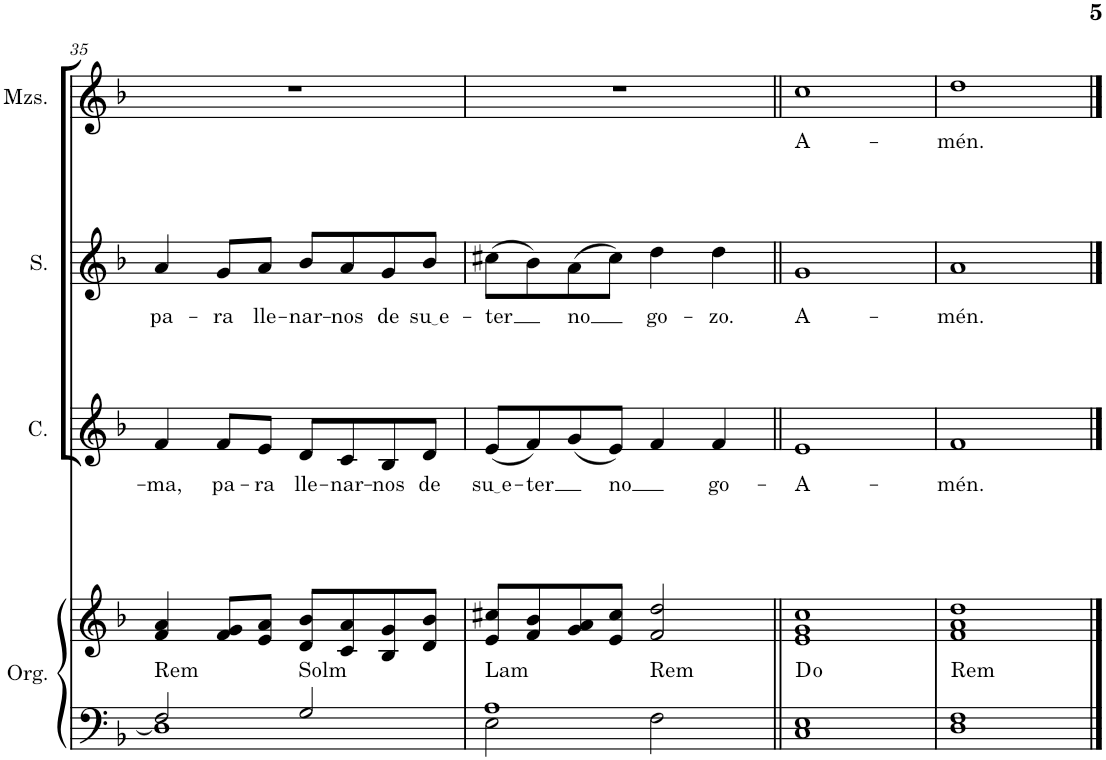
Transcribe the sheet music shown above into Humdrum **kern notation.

**kern	**kern	**harte	**kern	**text	**kern	**text	**kern	**text
*part4	*part4	*part4	*part3	*part3	*part2	*part2	*part1	*part1
*staff5	*staff4	*	*staff3	*staff3	*staff2	*staff2	*staff1	*staff1
*I"Órgano	*	*	*I"Contralto	*	*I"Soprano	*	*I"Solista	*
*	*	*	*I'C.	*	*I'S.	*	*	*
!!LO:PB:g=z
*clefF4	*clefG2	*	*clefG2	*	*clefG2	*	*clefG2	*
*k[b-]	*k[b-]	*	*k[b-]	*	*k[b-]	*	*k[b-]	*
*M4/4	*M4/4	*	*M4/4	*	*M4/4	*	*M4/4	*
=35	=35	=35	=35	=35	=35	=35	=35	=35
*^	*	*	*	*	*	*	*	*
!	!	!	!LO:H:kt=Rem	!	!LO:LY:b	!	!LO:LY:b	!	!
2F/	1D]	4f/ 4a/	N	4f/	-ma,	4a/	pa-	1r	.
!	!	!	!	!	!LO:LY:b	!	!LO:LY:b	!	!
.	.	8f/ 8g/L	.	8f/L	pa-	8g/L	-ra	.	.
!	!	!	!	!	!LO:LY:b	!	!LO:LY:b	!	!
.	.	8e/ 8a/J	.	8e/J	-ra	8a/J	lle-	.	.
!	!	!	!LO:H:kt=Solm	!	!LO:LY:b	!	!LO:LY:b	!	!
2G/	.	8d/ 8b-/L	N	8d/L	lle-	8b-/L	-nar-	.	.
!	!	!	!	!	!LO:LY:b	!	!LO:LY:b	!	!
.	.	8c/ 8a/	.	8c/	-nar-	8a/	-nos	.	.
!	!	!	!	!	!LO:LY:b	!	!LO:LY:b	!	!
.	.	8B-/ 8g/	.	8B-/	-nos	8g/	de	.	.
!	!	!	!	!	!LO:LY:b	!	!LO:LY:b	!	!
.	.	8d/ 8b-/J	.	8d/J	de	8b-/J	su e	.	.
=36	=36	=36	=36	=36	=36	=36	=36	=36	=36
!	!	!	!LO:H:kt=Lam	!	!LO:LY:b	!	!LO:LY:b	!	!
1A	2E\	8e/ 8cc#X/L	N	(8e/L	su e	(8cc#X\L	-ter	1r	.
!	!	!	!	!	!LO:LY:b	!	!	!	!
.	.	8f/ 8b-/	.	8f/)	-ter	8b-\)	.	.	.
!	!	!	!	!	!	!	!LO:LY:b	!	!
.	.	8g/ 8a/	.	(8g/	.	(8a\	no	.	.
!	!	!	!	!	!LO:LY:b	!	!	!	!
.	.	8e/ 8cc#/J	.	8e/J)	no	8cc#\J)	.	.	.
!	!	!	!LO:H:kt=Rem	!	!	!	!LO:LY:b	!	!
.	2F\	2f/ 2dd/	N	4f/	.	4dd\	go-	.	.
!	!	!	!	!	!LO:LY:b	!	!LO:LY:b	!	!
.	.	.	.	4f/	go-	4dd\	-zo.	.	.
*v	*v	*	*	*	*	*	*	*	*
=37||	=37||	=37||	=37||	=37||	=37||	=37||	=37||	=37||
!	!	!	!	!LO:LY:b	!	!LO:LY:b	!	!LO:LY:b
1C 1E	1e 1g 1cc	D:dim	1e	A-	1g	A-	1cc	A-
=38	=38	=38	=38	=38	=38	=38	=38	=38
!	!	!LO:H:kt=Rem	!	!LO:LY:b	!	!LO:LY:b	!	!LO:LY:b
1D 1F	1f 1a 1dd	N	1f	-mén.	1a	-mén.	1dd	-mén.
==	==	==	==	==	==	==	==	==
*-	*-	*-	*-	*-	*-	*-	*-	*-
